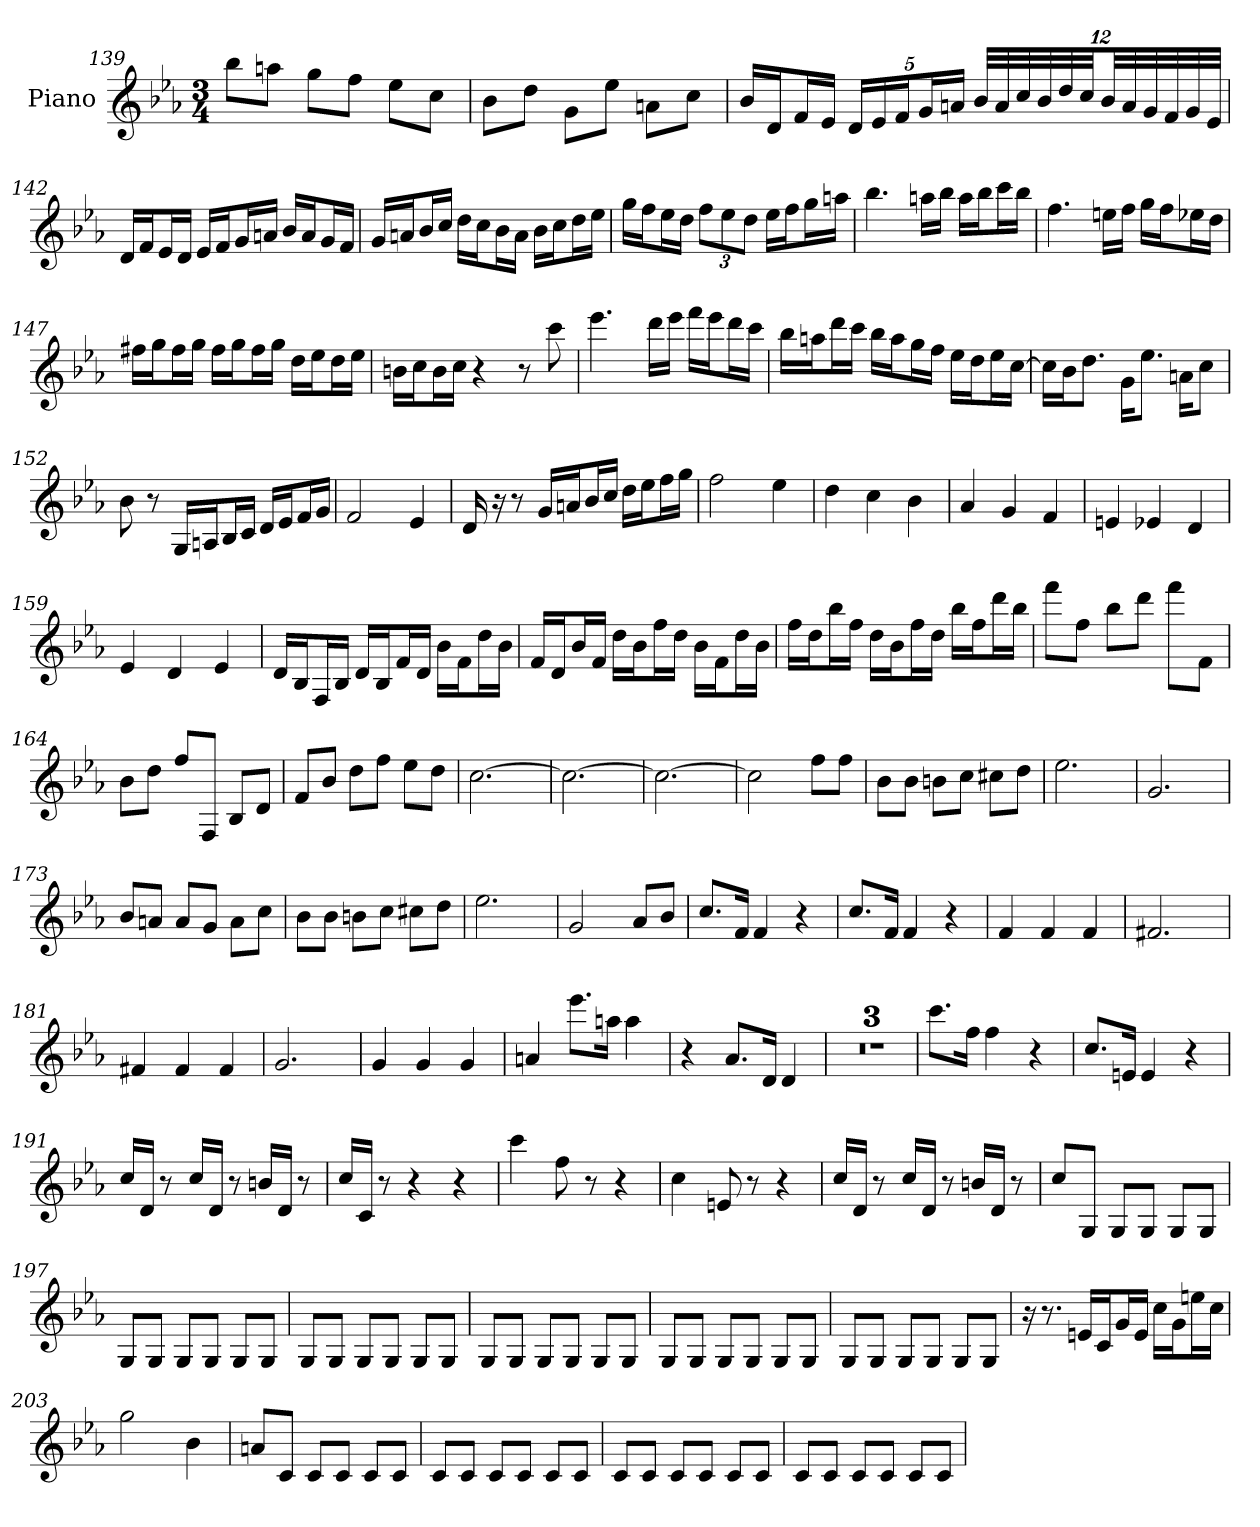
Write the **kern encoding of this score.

**kern
*part1
*staff1
*I"Piano
*I'Pno
*clefG2
*k[b-e-a-]
*E-:
*M3/4
=139
8bb-\L
8aan\J
8gg\L
8ff\J
8ee-\L
8cc\J
=140
8b-\L
8dd\J
8g\L
8ee-\J
8an\L
8cc\J
=141
16b-/LL
16d/J
16f/L
16e-/JJ
20d/LL
20e-/
20f/J
20g/L
20an/JJ
48b-/LLL
48a/
48cc/
48b-/
48dd/
48cc/JJ
48b-/LL
48a/
48g/
48f/
48g/
48e-/JJJ
=142
16d/LL
16f/J
16e-/L
16d/JJ
16e-/LL
16f/J
16g/L
16an/JJ
16b-/LL
16a/J
16g/L
16f/JJ
=143
16g/LL
16an/J
16b-/L
16cc/JJ
16dd\LL
16cc\J
16b-\L
16a\JJ
16b-\LL
16cc\J
16dd\L
16ee-\JJ
=144
16gg\LL
16ff\J
16ee-\L
16dd\JJ
12ff\L
12ee-\
12dd\J
16ee-\LL
16ff\J
16gg\L
16aan\JJ
=145
4.bb-
16aan\LL
16bb-\JJ
16aa\LL
16bb-\J
16ccc\L
16bb-\JJ
=146
4.ff
16een\LL
16ff\JJ
16gg\LL
16ff\J
16ee-X\L
16dd\JJ
=147
16ff#X\LL
16gg\J
16ff#\L
16gg\JJ
16ff#\LL
16gg\J
16ff#\L
16gg\JJ
16dd\LL
16ee-\J
16dd\L
16ee-\JJ
=148
16bn\LL
16cc\J
16b\L
16cc\JJ
4r
8r
8ccc
=149
4.eee-
16ddd\LL
16eee-\JJ
16fff\LL
16eee-\J
16ddd\L
16ccc\JJ
=150
16bb-\LL
16aan\J
16ddd\L
16ccc\JJ
16bb-\LL
16aa\J
16gg\L
16ff\JJ
16ee-\LL
16dd\J
16ee-\L
[16cc\JJ
=151
16cc\LL]
16b-\J
8.dd\J
16g\KL
8.ee-\J
16an\KL
8cc\J
=152
8b-
8r
16G/LL
16An/J
16B-/L
16c/JJ
16d/LL
16e-/J
16f/L
16g/JJ
=153
2f
4e-
=154
16d
16r
8r
16g/LL
16an/J
16b-/L
16cc/JJ
16dd\LL
16ee-\J
16ff\L
16gg\JJ
=155
2ff
4ee-
=156
4dd
4cc
4b-
=157
4a-
4g
4f
=158
4en
4e-X
4d
=159
4e-
4d
4e-
=160
16d/LL
16B-/J
16F/L
16B-/JJ
16d/LL
16B-/J
16f/L
16d/JJ
16b-\LL
16f\J
16dd\L
16b-\JJ
=161
16f/LL
16d/J
16b-/L
16f/JJ
16dd\LL
16b-\J
16ff\L
16dd\JJ
16b-\LL
16f\J
16dd\L
16b-\JJ
=162
16ff\LL
16dd\J
16bb-\L
16ff\JJ
16dd\LL
16b-\J
16ff\L
16dd\JJ
16bb-\LL
16ff\J
16ddd\L
16bb-\JJ
=163
8fff\L
8ff\J
8bb-\L
8ddd\J
8fff\L
8f\J
=164
8b-\L
8dd\J
8ff/L
8F/J
8B-/L
8d/J
=165
8f/L
8b-/J
8dd\L
8ff\J
8ee-\L
8dd\J
=166
[2.cc
=167
2.cc_
=168
2.cc_
=169
2cc]
8ff\L
8ff\J
=170
8b-\L
8b-\J
8bn\L
8cc\J
8cc#X\L
8dd\J
=171
2.ee-
=172
2.g
=173
8b-/L
8an/J
8a/L
8g/J
8a\L
8cc\J
=174
8b-\L
8b-\J
8bn\L
8cc\J
8cc#X\L
8dd\J
=175
2.ee-
=176
2g
8a-/L
8b-/J
=177
8.cc/L
16f/Jk
4f
4r
=178
8.cc/L
16f/Jk
4f
4r
=179
4f
4f
4f
=180
2.f#X
=181
4f#X
4f#
4f#
=182
2.g
=183
4g
4g
4g
=184
4an
8.eee-\L
16aan\Jk
4aa
=185
4r
8.a-/L
16d/Jk
4d
=186
2.r
=187
2.r
=188
2.r
=189
8.ccc\L
16ff\Jk
4ff
4r
=190
8.cc/L
16en/Jk
4e
4r
=191
16cc/LL
16d/JJ
8r
16cc/LL
16d/JJ
8r
16bn/LL
16d/JJ
8r
=192
16cc/LL
16c/JJ
8r
4r
4r
=193
4ccc
8ff
8r
4r
=194
4cc
8en
8r
4r
=195
16cc/LL
16d/JJ
8r
16cc/LL
16d/JJ
8r
16bn/LL
16d/JJ
8r
=196
8cc/L
8G/J
8G/L
8G/J
8G/L
8G/J
=197
8G/L
8G/J
8G/L
8G/J
8G/L
8G/J
=198
8G/L
8G/J
8G/L
8G/J
8G/L
8G/J
=199
8G/L
8G/J
8G/L
8G/J
8G/L
8G/J
=200
8G/L
8G/J
8G/L
8G/J
8G/L
8G/J
=201
8G/L
8G/J
8G/L
8G/J
8G/L
8G/J
=202
16r
8.r
16en/LL
16c/J
16g/L
16e/JJ
16cc\LL
16g\J
16een\L
16cc\JJ
=203
2gg
4b-
=204
8an/L
8c/J
8c/L
8c/J
8c/L
8c/J
=205
8c/L
8c/J
8c/L
8c/J
8c/L
8c/J
=206
8c/L
8c/J
8c/L
8c/J
8c/L
8c/J
=207
8c/L
8c/J
8c/L
8c/J
8c/L
8c/J
=
*-
